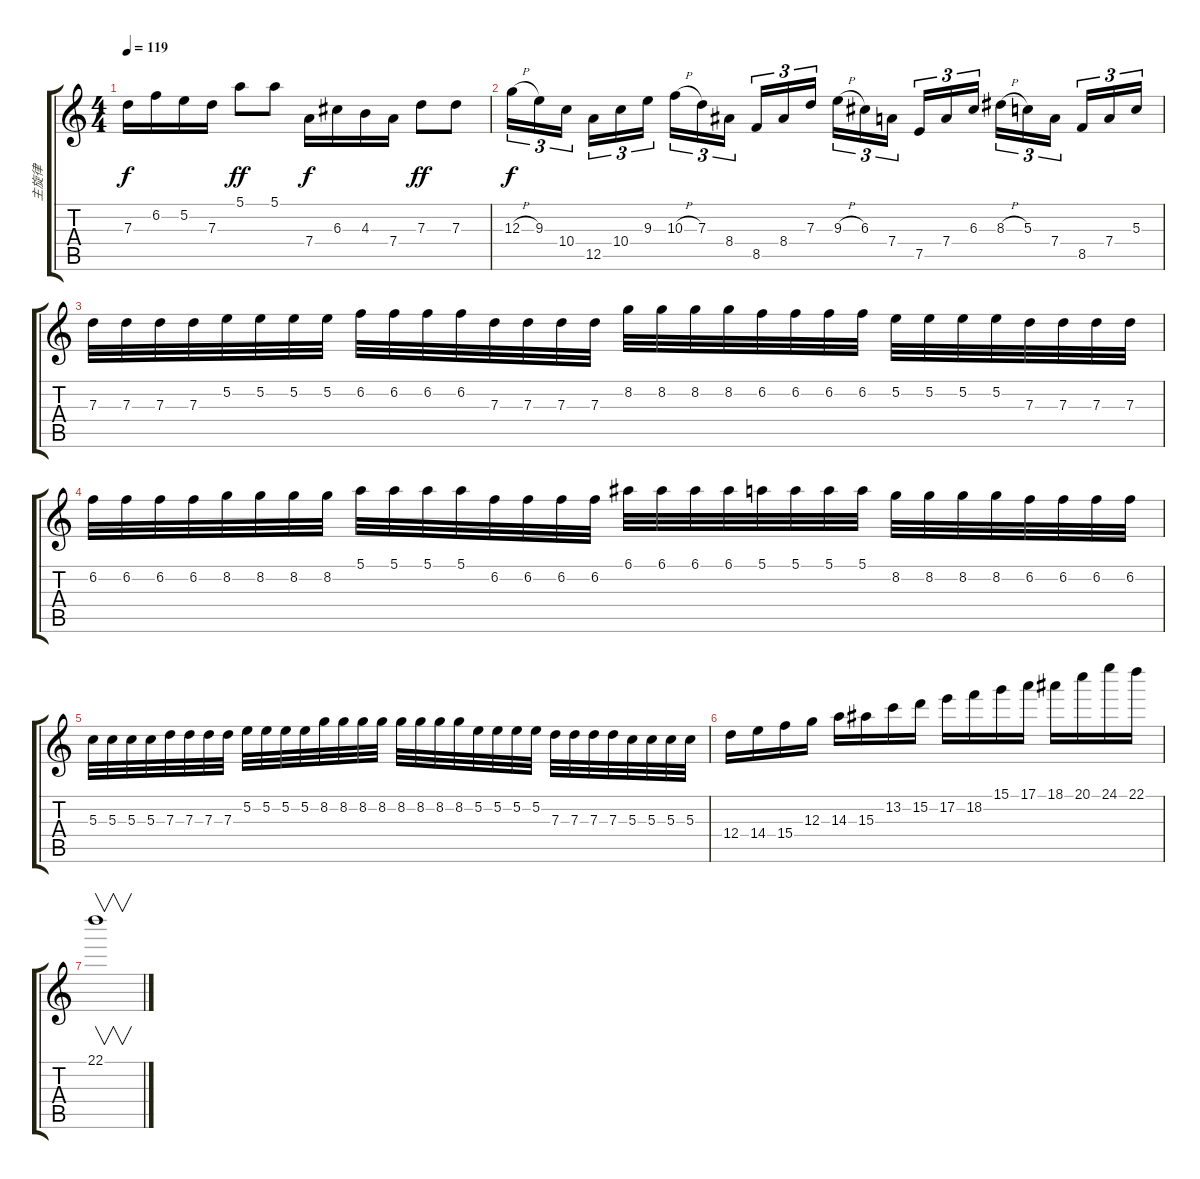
\track ("主旋律" "主旋律") {instrument overdrivenguitar}
\staff {score tabs}
\tuning (E4 B3 G3 D3 A2 E2) {hide}
\ts (4 4)
\tempo 119
\clef g2
\ks c
7.3.16{dy f} 6.2.16 5.2.16 7.3.16 5.1.8{dy ff} 5.1.8 7.4.16{dy f} 6.3.16 4.3.16 7.4.16 7.3.8{dy ff} 7.3.8 |
12.3{h}.16{tu (3 2) dy f} 9.3.16{tu (3 2)} 10.4.16{tu (3 2)} 12.5.16{tu (3 2)} 10.4.16{tu (3 2)} 9.3.16{tu (3 2)} 10.3{h}.16{tu (3 2)} 7.3.16{tu (3 2)} 8.4.16{tu (3 2)} 8.5.16{tu (3 2)} 8.4.16{tu (3 2)} 7.3.16{tu (3 2)} 9.3{h}.16{tu (3 2)} 6.3.16{tu (3 2)} 7.4.16{tu (3 2)} 7.5.16{tu (3 2)} 7.4.16{tu (3 2)} 6.3.16{tu (3 2)} 8.3{h}.16{tu (3 2)} 5.3.16{tu (3 2)} 7.4.16{tu (3 2)} 8.5.16{tu (3 2)} 7.4.16{tu (3 2)} 5.3.16{tu (3 2)} |
7.3.32 7.3.32 7.3.32 7.3.32 5.2.32 5.2.32 5.2.32 5.2.32 6.2.32 6.2.32 6.2.32 6.2.32 7.3.32 7.3.32 7.3.32 7.3.32 8.2.32 8.2.32 8.2.32 8.2.32 6.2.32 6.2.32 6.2.32 6.2.32 5.2.32 5.2.32 5.2.32 5.2.32 7.3.32 7.3.32 7.3.32 7.3.32 |
6.2.32 6.2.32 6.2.32 6.2.32 8.2.32 8.2.32 8.2.32 8.2.32 5.1.32 5.1.32 5.1.32 5.1.32 6.2.32 6.2.32 6.2.32 6.2.32 6.1.32 6.1.32 6.1.32 6.1.32 5.1.32 5.1.32 5.1.32 5.1.32 8.2.32 8.2.32 8.2.32 8.2.32 6.2.32 6.2.32 6.2.32 6.2.32 |
5.3.32 5.3.32 5.3.32 5.3.32 7.3.32 7.3.32 7.3.32 7.3.32 5.2.32 5.2.32 5.2.32 5.2.32 8.2.32 8.2.32 8.2.32 8.2.32 8.2.32 8.2.32 8.2.32 8.2.32 5.2.32 5.2.32 5.2.32 5.2.32 7.3.32 7.3.32 7.3.32 7.3.32 5.3.32 5.3.32 5.3.32 5.3.32 |
12.4.16 14.4.16 15.4.16 12.3.16 14.3.16 15.3.16 13.2.16 15.2.16 17.2.16 18.2.16 15.1.16 17.1.16 18.1.16 20.1.16 24.1.16 22.1.16 |
22.1.1{v}
